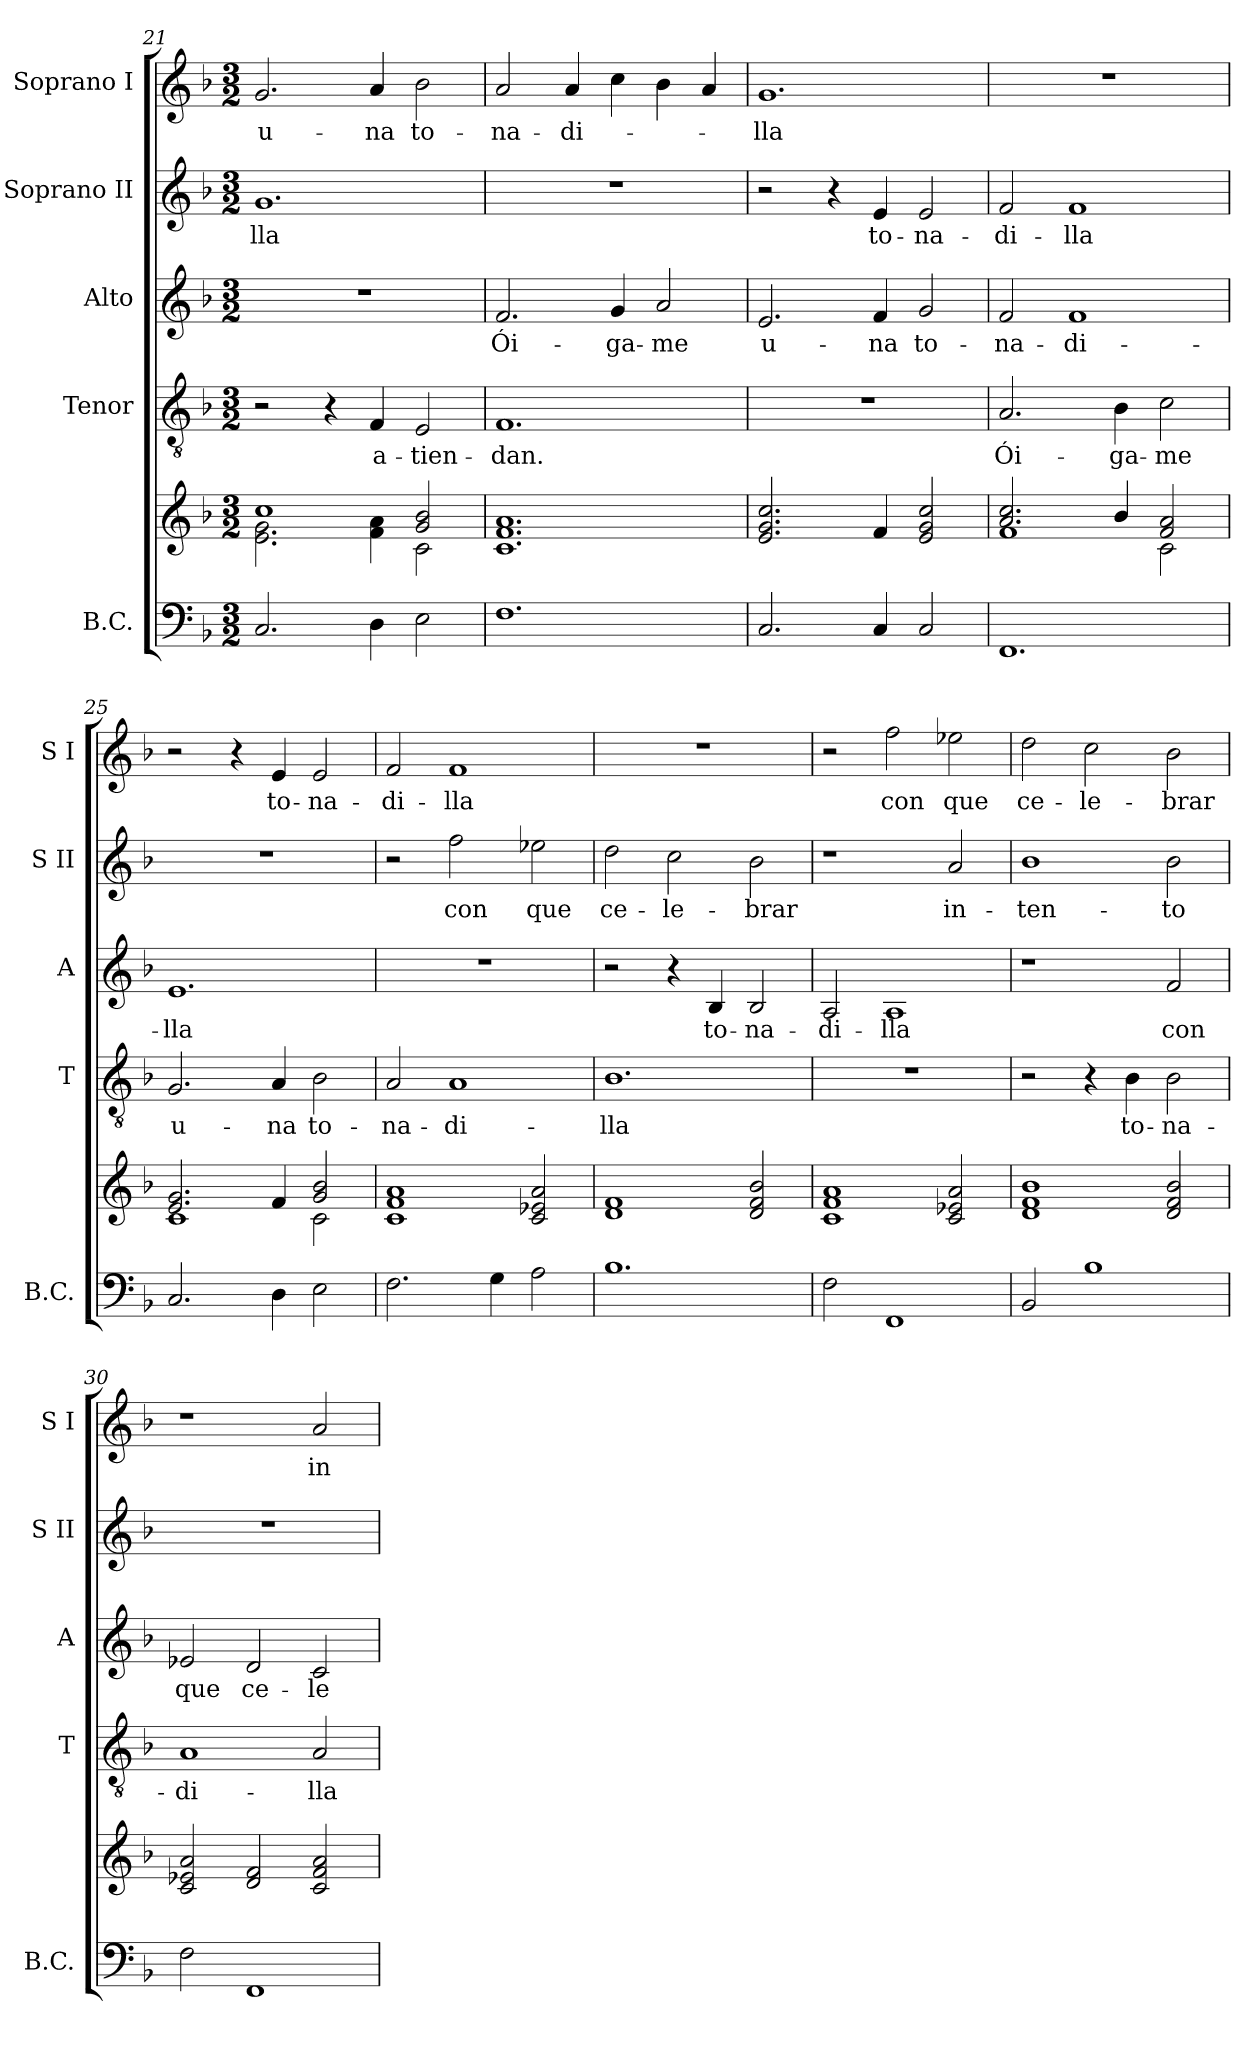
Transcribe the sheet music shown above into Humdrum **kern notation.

**kern	**kern	**kern	**text	**kern	**text	**kern	**text	**kern	**text
*part5	*part5	*part4	*part4	*part3	*part3	*part2	*part2	*part1	*part1
*staff6	*staff5	*staff4	*staff4	*staff3	*staff3	*staff2	*staff2	*staff1	*staff1
*I"B.C.	*	*I"Tenor	*	*I"Alto	*	*I"Soprano II	*	*I"Soprano I	*
*I'B.C.	*	*I'T	*	*I'A	*	*I'S II	*	*I'S I	*
*clefF4	*clefG2	*clefGv2	*	*clefG2	*	*clefG2	*	*clefG2	*
*k[b-]	*k[b-]	*k[b-]	*	*k[b-]	*	*k[b-]	*	*k[b-]	*
*F:	*F:	*F:	*	*F:	*	*F:	*	*F:	*
*M3/2	*M3/2	*M3/2	*	*M3/2	*	*M3/2	*	*M3/2	*
=21	=21	=21	=21	=21	=21	=21	=21	=21	=21
*	*^	*	*	*	*	*	*	*	*
!	!	!	!	!	!	!	!	!LO:LY:b	!	!LO:LY:b
2.C/	1cc	2.e\ 2.g\	2r	.	1.r	.	1.g	-lla	2.g/	u-
.	.	.	4r	.	.	.	.	.	.	.
!	!	!	!	!LO:LY:b	!	!	!	!	!	!LO:LY:b
4D\	.	4f\ 4a\	4F/	a-	.	.	.	.	4a/	-na
!	!	!	!	!LO:LY:b	!	!	!	!	!	!LO:LY:b
2E\	2g/ 2b-/	2c\	2E/	-tien-	.	.	.	.	2b-\	to-
=22	=22	=22	=22	=22	=22	=22	=22	=22	=22	=22
!	!	!	!	!LO:LY:b	!	!LO:LY:b	!	!	!	!LO:LY:b
*	*v	*v	*	*	*	*	*	*	*	*
1.F	1.c 1.f 1.a	1.F	-dan.	2.f/	Ói-	1.r	.	2a/	-na-
!	!	!	!	!	!	!	!	!	!LO:LY:b
.	.	.	.	.	.	.	.	4a/	-di-
!	!	!	!	!	!LO:LY:b	!	!	!	!
.	.	.	.	4g/	-ga-	.	.	4cc\	.
!	!	!	!	!	!LO:LY:b	!	!	!	!
.	.	.	.	2a/	-me	.	.	4b-\	.
.	.	.	.	.	.	.	.	4a/	.
=23	=23	=23	=23	=23	=23	=23	=23	=23	=23
!	!	!	!	!	!LO:LY:b	!	!	!	!LO:LY:b
2.C/	2.e/ 2.g/ 2.cc/	1.r	.	2.e/	u-	2r	.	1.g	-lla
.	.	.	.	.	.	4r	.	.	.
!	!	!	!	!	!LO:LY:b	!	!LO:LY:b	!	!
4C/	4f/	.	.	4f/	-na	4e/	to-	.	.
!	!	!	!	!	!LO:LY:b	!	!LO:LY:b	!	!
2C/	2e/ 2g/ 2cc/	.	.	2g/	to-	2e/	-na-	.	.
=24	=24	=24	=24	=24	=24	=24	=24	=24	=24
*	*^	*	*	*	*	*	*	*	*
!	!	!	!	!LO:LY:b	!	!LO:LY:b	!	!LO:LY:b	!	!
1.FF	2.a/ 2.cc/	1f	2.A/	Ói-	2f/	-na-	2f/	-di-	1.r	.
!	!	!	!	!	!	!LO:LY:b	!	!LO:LY:b	!	!
.	.	.	.	.	1f	-di-	1f	-lla	.	.
!	!	!	!	!LO:LY:b	!	!	!	!	!	!
.	4b-/	.	4B-\	-ga-	.	.	.	.	.	.
!	!	!	!	!LO:LY:b	!	!	!	!	!	!
.	2f/ 2a/	2c\	2c\	-me	.	.	.	.	.	.
!!LO:PB:g=z
=25	=25	=25	=25	=25	=25	=25	=25	=25	=25	=25
!	!	!	!	!LO:LY:b	!	!LO:LY:b	!	!	!	!
2.C/	2.e/ 2.g/	1c	2.G/	u-	1.e	-lla	1.r	.	2r	.
.	.	.	.	.	.	.	.	.	4r	.
!	!	!	!	!LO:LY:b	!	!	!	!	!	!LO:LY:b
4D\	4f/	.	4A/	-na	.	.	.	.	4e/	to-
!	!	!	!	!LO:LY:b	!	!	!	!	!	!LO:LY:b
2E\	2g/ 2b-/	2c\	2B-\	to-	.	.	.	.	2e/	-na-
=26	=26	=26	=26	=26	=26	=26	=26	=26	=26	=26
!	!	!	!	!LO:LY:b	!	!	!	!	!	!LO:LY:b
*	*v	*v	*	*	*	*	*	*	*	*
2.F\	1c 1f 1a	2A/	-na-	1.r	.	2r	.	2f/	-di-
!	!	!	!LO:LY:b	!	!	!	!LO:LY:b	!	!LO:LY:b
.	.	1A	-di-	.	.	2ff\	con	1f	-lla
4G\	.	.	.	.	.	.	.	.	.
!	!	!	!	!	!	!	!LO:LY:b	!	!
2A\	2c/ 2e-X/ 2a/	.	.	.	.	2ee-X\	que	.	.
=27	=27	=27	=27	=27	=27	=27	=27	=27	=27
!	!	!	!LO:LY:b	!	!	!	!LO:LY:b	!	!
1.B-	1d 1f	1.B-	-lla	2r	.	2dd\	ce-	1.r	.
!	!	!	!	!	!	!	!LO:LY:b	!	!
.	.	.	.	4r	.	2cc\	-le-	.	.
!	!	!	!	!	!LO:LY:b	!	!	!	!
.	.	.	.	4B-/	to-	.	.	.	.
!	!	!	!	!	!LO:LY:b	!	!LO:LY:b	!	!
.	2d/ 2f/ 2b-/	.	.	2B-/	-na-	2b-\	-brar	.	.
=28	=28	=28	=28	=28	=28	=28	=28	=28	=28
!	!	!	!	!	!LO:LY:b	!	!	!	!
2F\	1c 1f 1a	1.r	.	2A/	-di-	1r	.	2r	.
!	!	!	!	!	!LO:LY:b	!	!	!	!LO:LY:b
1FF	.	.	.	1A	-lla	.	.	2ff\	con
!	!	!	!	!	!	!	!LO:LY:b	!	!LO:LY:b
.	2c/ 2e-X/ 2a/	.	.	.	.	2a/	in-	2ee-X\	que
=29	=29	=29	=29	=29	=29	=29	=29	=29	=29
!	!	!	!	!	!	!	!LO:LY:b	!	!LO:LY:b
2BB-/	1d 1f 1b-	2r	.	1r	.	1b-	-ten-	2dd\	ce-
!	!	!	!	!	!	!	!	!	!LO:LY:b
1B-	.	4r	.	.	.	.	.	2cc\	-le-
!	!	!	!LO:LY:b	!	!	!	!	!	!
.	.	4B-\	to-	.	.	.	.	.	.
!	!	!	!LO:LY:b	!	!LO:LY:b	!	!LO:LY:b	!	!LO:LY:b
.	2d/ 2f/ 2b-/	2B-\	-na-	2f/	con	2b-\	-to	2b-\	-brar
=30	=30	=30	=30	=30	=30	=30	=30	=30	=30
!	!	!	!LO:LY:b	!	!LO:LY:b	!	!	!	!
2F\	2c/ 2e-X/ 2a/	1A	-di-	2e-X/	que	1.r	.	1r	.
!	!	!	!	!	!LO:LY:b	!	!	!	!
1FF	2d/ 2f/	.	.	2d/	ce-	.	.	.	.
!	!	!	!LO:LY:b	!	!LO:LY:b	!	!	!	!LO:LY:b
.	2c/ 2f/ 2a/	2A/	-lla	2c/	-le-	.	.	2a/	in-
=	=	=	=	=	=	=	=	=	=
*-	*-	*-	*-	*-	*-	*-	*-	*-	*-
